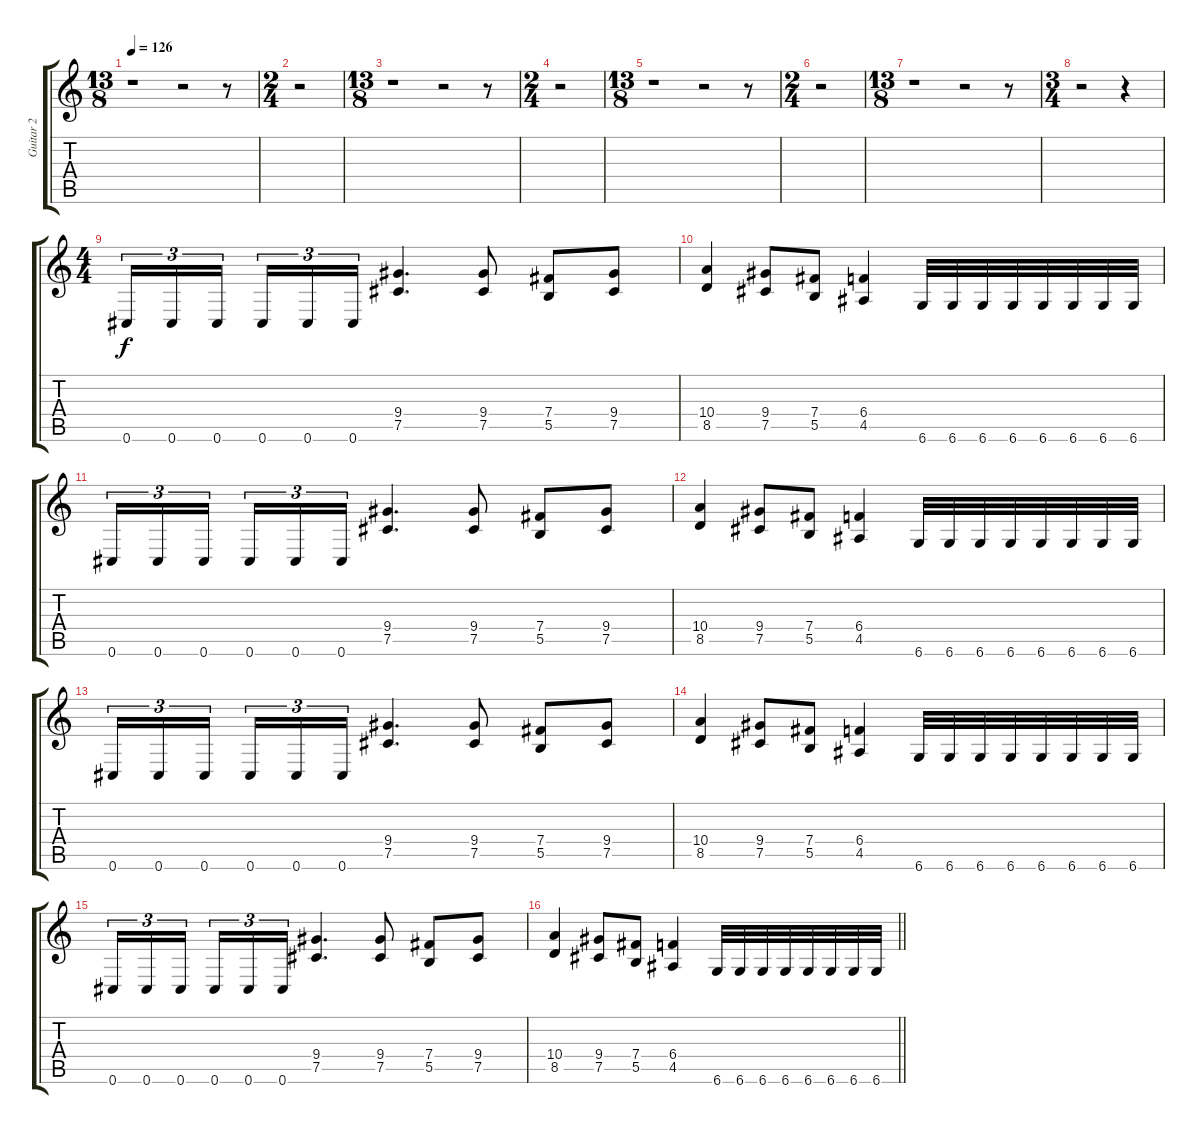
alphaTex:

\track ("Guitar 2" "Guitar 2") {instrument distortionguitar}
\staff {score tabs}
\tuning (Db4 Ab3 E3 B2 Gb2 Db2) {hide}
\ts (13 8)
\tempo 126
\clef g2
\ks c
r.1{dy f instrument distortionguitar} r.2 r.8 |
\ts (2 4)
r.2 |
\ts (13 8)
r.1 r.2 r.8 |
\ts (2 4)
r.2 |
\ts (13 8)
r.1 r.2 r.8 |
\ts (2 4)
r.2 |
\ts (13 8)
r.1 r.2 r.8 |
\ts (3 4)
r.2 r.4 |
\ts (4 4)
0.6.16{tu (3 2)} 0.6.16{tu (3 2)} 0.6.16{tu (3 2) beam splitsecondary} 0.6.16{tu (3 2)} 0.6.16{tu (3 2)} 0.6.16{tu (3 2)} (9.4 7.5).4{d} (9.4 7.5).8 (7.4 5.5).8 (9.4 7.5).8 |
(10.4 8.5).4 (9.4 7.5).8 (7.4 5.5).8 (6.4 4.5).4 6.6.32 6.6.32 6.6.32 6.6.32 6.6.32 6.6.32 6.6.32 6.6.32 |
0.6.16{tu (3 2)} 0.6.16{tu (3 2)} 0.6.16{tu (3 2) beam splitsecondary} 0.6.16{tu (3 2)} 0.6.16{tu (3 2)} 0.6.16{tu (3 2)} (9.4 7.5).4{d} (9.4 7.5).8 (7.4 5.5).8 (9.4 7.5).8 |
(10.4 8.5).4 (9.4 7.5).8 (7.4 5.5).8 (6.4 4.5).4 6.6.32 6.6.32 6.6.32 6.6.32 6.6.32 6.6.32 6.6.32 6.6.32 |
0.6.16{tu (3 2)} 0.6.16{tu (3 2)} 0.6.16{tu (3 2) beam splitsecondary} 0.6.16{tu (3 2)} 0.6.16{tu (3 2)} 0.6.16{tu (3 2)} (9.4 7.5).4{d} (9.4 7.5).8 (7.4 5.5).8 (9.4 7.5).8 |
(10.4 8.5).4 (9.4 7.5).8 (7.4 5.5).8 (6.4 4.5).4 6.6.32 6.6.32 6.6.32 6.6.32 6.6.32 6.6.32 6.6.32 6.6.32 |
0.6.16{tu (3 2)} 0.6.16{tu (3 2)} 0.6.16{tu (3 2) beam splitsecondary} 0.6.16{tu (3 2)} 0.6.16{tu (3 2)} 0.6.16{tu (3 2)} (9.4 7.5).4{d} (9.4 7.5).8 (7.4 5.5).8 (9.4 7.5).8 |
\barLineRight lightlight
(10.4 8.5).4 (9.4 7.5).8 (7.4 5.5).8 (6.4 4.5).4 6.6.32 6.6.32 6.6.32 6.6.32 6.6.32 6.6.32 6.6.32 6.6.32
